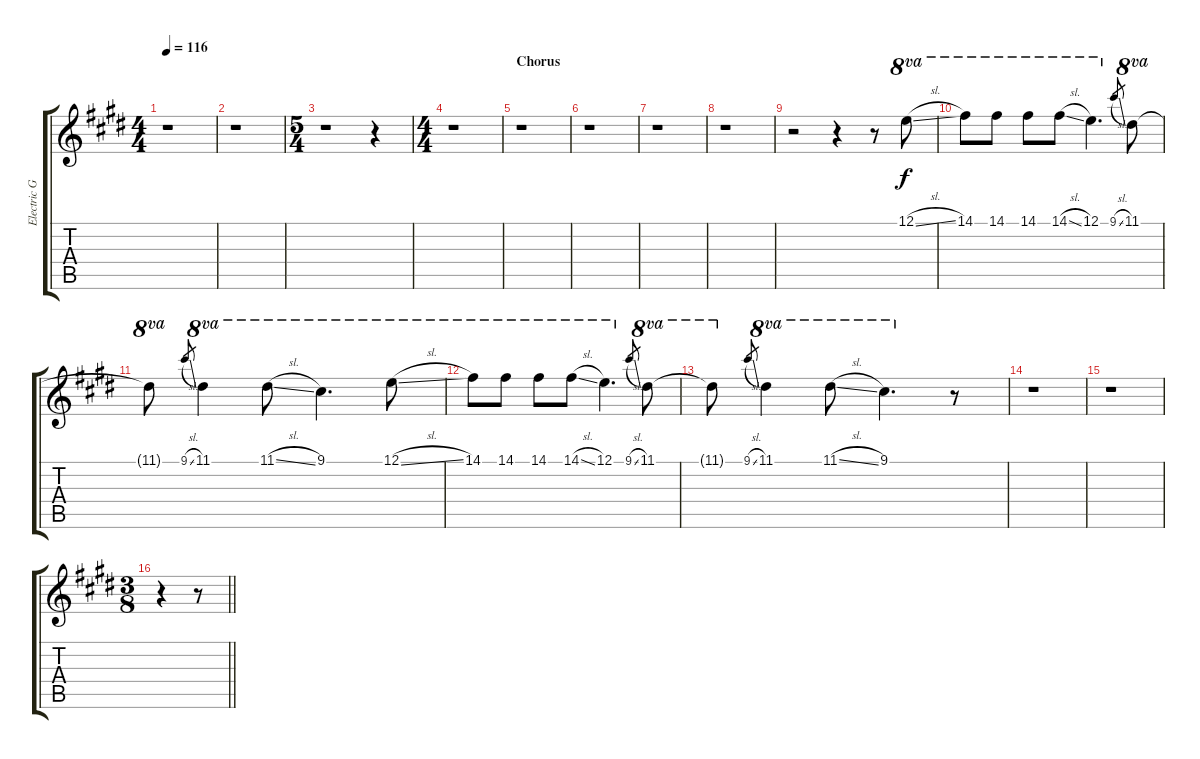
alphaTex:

\track ("Electric Guitar 2" "Electric G") {instrument overdrivenguitar}
\staff {score tabs}
\tuning (E4 B3 G3 D3 A2 E2) {hide}
\ts (4 4)
\tempo 116
\clef g2
\ks c#minor
r.1{dy f} |
r.1 |
\ts (5 4)
\ks e
r.1 r.4 |
\ts (4 4)
\ks c#minor
r.1 |
\section ("" "Chorus")
r.1 |
\ks e
r.1 |
\ks c#minor
r.1 |
r.1 |
\ks e
r.2 r.4 r.8 12.1{sl}.8{ot 8va} |
\ks c#minor
14.1.8{ot 8va} 14.1.8{ot 8va} 14.1.8{ot 8va} 14.1{sl}.8{ot 8va} 12.1.4{d ot 8va} 9.1{sl}.8{gr} 11.1.8{ot 8va} |
11.1{t}.8{ot 8va} 9.1{sl}.8{gr} 11.1.4{ot 8va} 11.1{sl}.8{ot 8va} 9.1.4{d ot 8va} 12.1{sl}.8{ot 8va} |
\ks e
14.1.8{ot 8va} 14.1.8{ot 8va} 14.1.8{ot 8va} 14.1{sl}.8{ot 8va} 12.1.4{d ot 8va} 9.1{sl}.8{gr} 11.1.8{ot 8va} |
\ks c#minor
11.1{t}.8{ot 8va} 9.1{sl}.8{gr} 11.1.4{ot 8va} 11.1{sl}.8{ot 8va} 9.1.4{d ot 8va} r.8 |
\ks e
r.1 |
\ks c#minor
r.1 |
\ts (3 8)
\barLineRight lightlight
r.4 r.8
